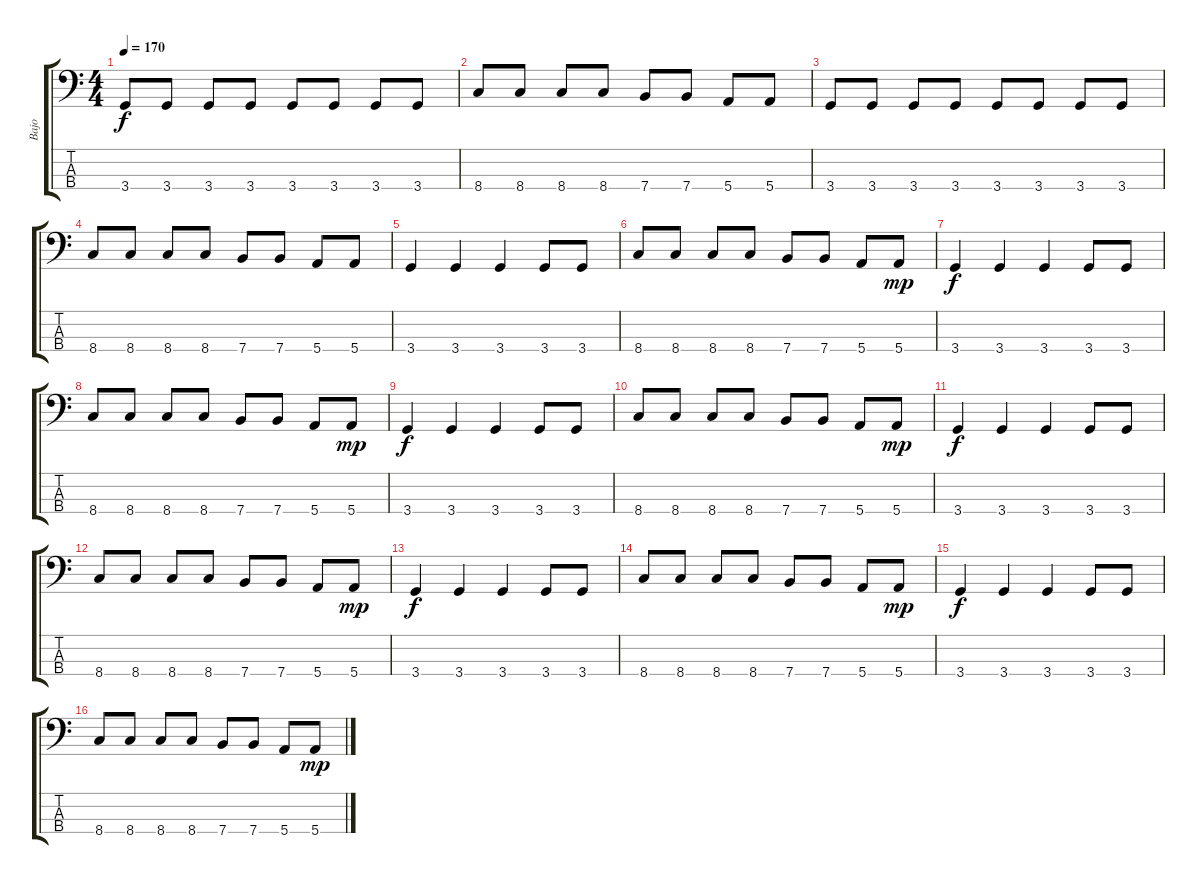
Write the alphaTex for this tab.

\track ("Bajo" "Bajo") {instrument electricbasspick}
\staff {score tabs}
\tuning (G2 D2 A1 E1) {hide}
\ts (4 4)
\tempo 170
\clef f4
\ks c
3.4.8{dy f} 3.4.8 3.4.8 3.4.8 3.4.8 3.4.8 3.4.8 3.4.8 |
8.4.8 8.4.8 8.4.8 8.4.8 7.4.8 7.4.8 5.4.8 5.4.8 |
3.4.8 3.4.8 3.4.8 3.4.8 3.4.8 3.4.8 3.4.8 3.4.8 |
8.4.8 8.4.8 8.4.8 8.4.8 7.4.8 7.4.8 5.4.8 5.4.8 |
3.4.4 3.4.4 3.4.4 3.4.8 3.4.8 |
8.4.8 8.4.8 8.4.8 8.4.8 7.4.8 7.4.8 5.4.8 5.4.8{dy mp} |
3.4.4{dy f} 3.4.4 3.4.4 3.4.8 3.4.8 |
8.4.8 8.4.8 8.4.8 8.4.8 7.4.8 7.4.8 5.4.8 5.4.8{dy mp} |
3.4.4{dy f} 3.4.4 3.4.4 3.4.8 3.4.8 |
8.4.8 8.4.8 8.4.8 8.4.8 7.4.8 7.4.8 5.4.8 5.4.8{dy mp} |
3.4.4{dy f} 3.4.4 3.4.4 3.4.8 3.4.8 |
8.4.8 8.4.8 8.4.8 8.4.8 7.4.8 7.4.8 5.4.8 5.4.8{dy mp} |
3.4.4{dy f} 3.4.4 3.4.4 3.4.8 3.4.8 |
8.4.8 8.4.8 8.4.8 8.4.8 7.4.8 7.4.8 5.4.8 5.4.8{dy mp} |
3.4.4{dy f} 3.4.4 3.4.4 3.4.8 3.4.8 |
8.4.8 8.4.8 8.4.8 8.4.8 7.4.8 7.4.8 5.4.8 5.4.8{dy mp}
